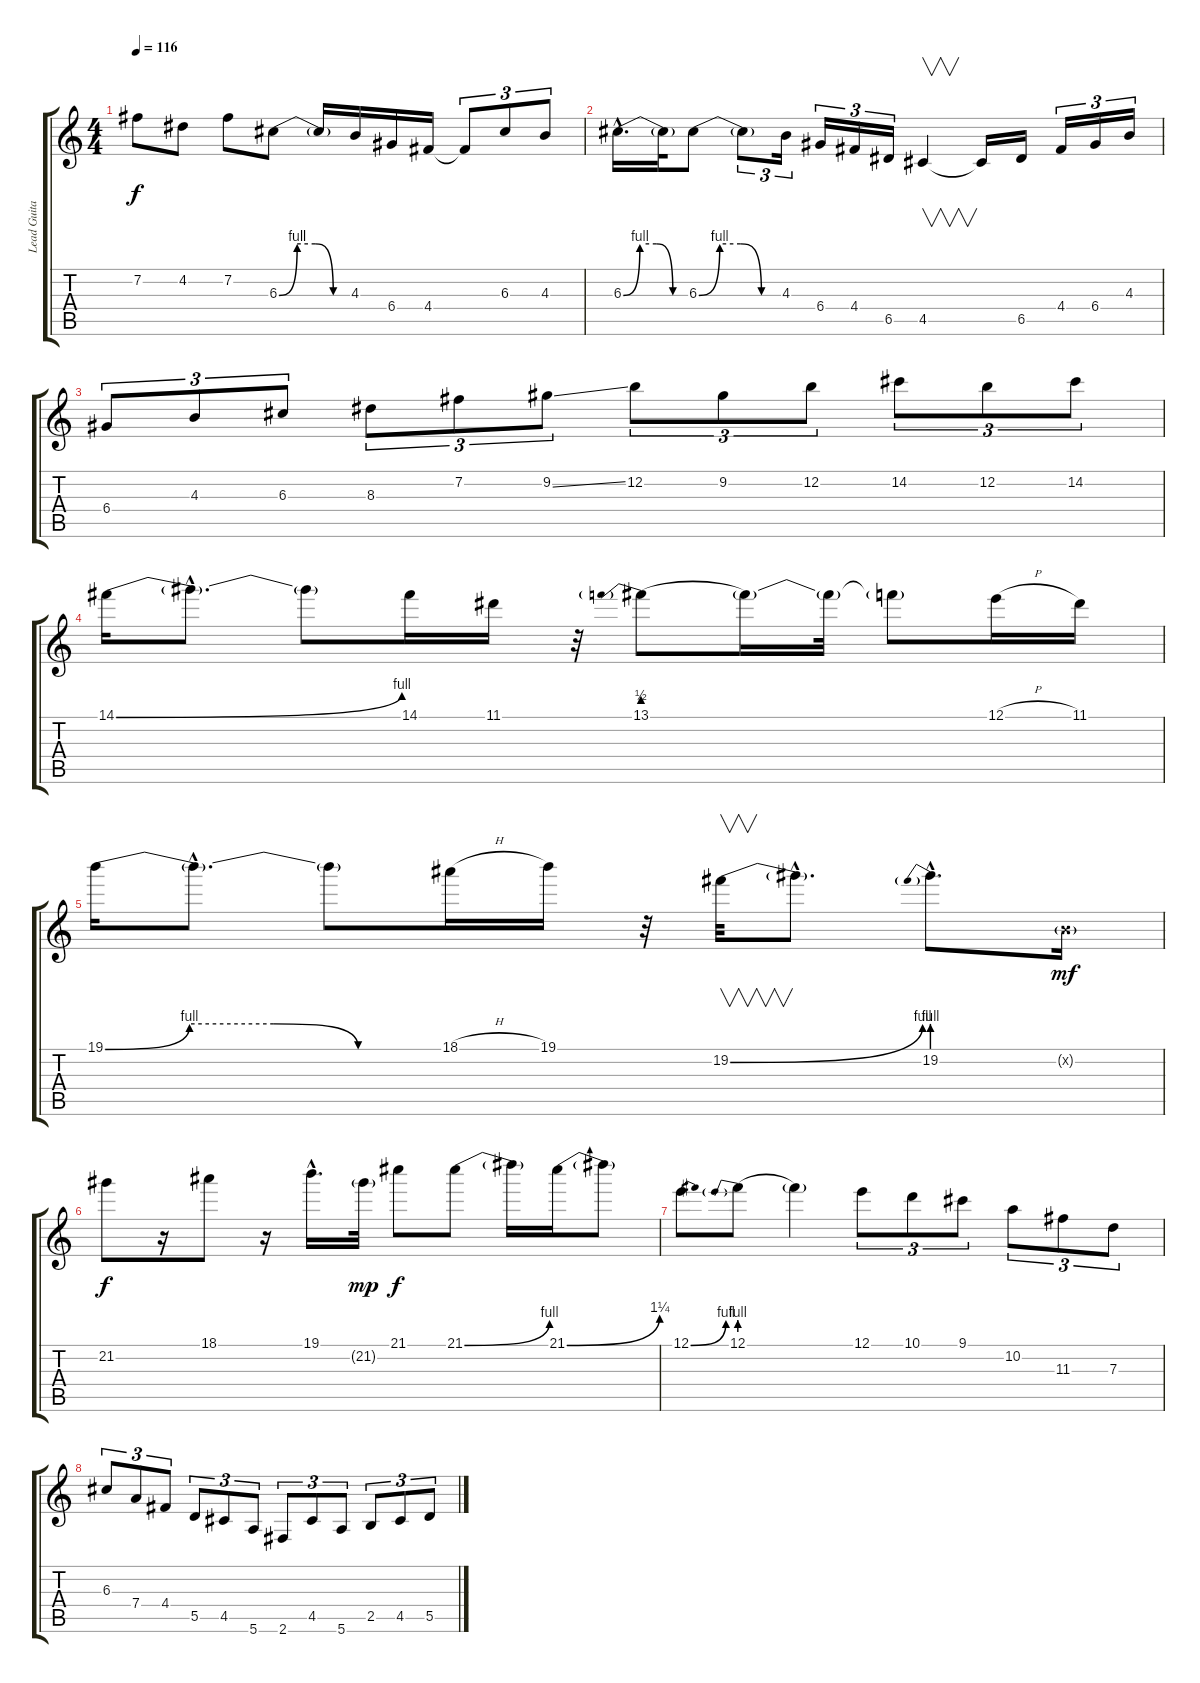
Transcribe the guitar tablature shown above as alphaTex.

\track ("Lead Guitar ( Jason Becker )" "Lead Guita") {instrument overdrivenguitar}
\staff {score tabs}
\tuning (E4 B3 G3 D3 A2 E2) {hide}
\ts (4 4)
\tempo 116
\clef g2
\ks c
7.2.8{dy f} 4.2.8 7.2.8 6.3{be (custom 0 0 15 4 30 4 45 0 60 0)}.8 6.3{t}.16 4.3.16 6.4.16 4.4.16 4.4{t}.8{tu (3 2)} 6.3.8{tu (3 2)} 4.3.8{tu (3 2)} |
6.3{be (custom 0 0 15 4 30 4 45 0 60 0) hac}.16{d} 6.3{t}.32 6.3{be (custom 0 0 15 4 30 4 45 0 60 0)}.8 6.3{t}.8{tu (3 2)} 4.3.16{tu (3 2)} 6.4.16{tu (3 2)} 4.4.16{tu (3 2)} 6.5.16{tu (3 2)} 4.5.4{v} 4.5{t}.16 6.5.16 4.4.16{tu (3 2)} 6.4.16{tu (3 2)} 4.3.16{tu (3 2)} |
6.4.8{tu (3 2)} 4.3.8{tu (3 2)} 6.3.8{tu (3 2)} 8.3.8{tu (3 2)} 7.2.8{tu (3 2)} 9.2{ss}.8{tu (3 2)} 12.2.8{tu (3 2)} 9.2.8{tu (3 2)} 12.2.8{tu (3 2)} 14.2.8{tu (3 2)} 12.2.8{tu (3 2)} 14.2.8{tu (3 2)} |
14.1{be (bend 0 0 60 4)}.16 14.1{hac t}.8{d} 14.1{t}.8 14.1.16 11.1.16 r.32 13.1{be (prebend 0 2 60 2)}.8 13.1{t}.16 13.1{t}.32 13.1{t}.8 12.1{h}.16 11.1.16 |
19.1{be (custom 0 0 15 4 30 4 45 0 60 0)}.16 19.1{hac t}.8{d} 19.1{t}.8 18.1{h}.16 19.1.16 r.32 19.2{be (bend 0 0 60 4)}.32{v} 19.2{hac t}.8{d} 19.2{be (prebend 0 4 60 4) hac}.8{d} 0.2{g x}.16{dy mf} |
21.2.8{dy f} r.16 18.1.8 r.16 19.1{hac}.16{d} 21.2{g}.32{dy mp} 21.1.8{dy f} 21.1{be (bend 0 0 60 4)}.8 21.1{t}.16 21.1{be (bend 0 0 60 5)}.16 21.1{t}.8 |
12.1{be (bend 0 0 60 4)}.8 12.1{be (prebend 0 4 60 4)}.8 12.1{t}.4 12.1.8{tu (3 2)} 10.1.8{tu (3 2)} 9.1.8{tu (3 2)} 10.2.8{tu (3 2)} 11.3.8{tu (3 2)} 7.3.8{tu (3 2)} |
6.3.8{tu (3 2)} 7.4.8{tu (3 2)} 4.4.8{tu (3 2)} 5.5.8{tu (3 2)} 4.5.8{tu (3 2)} 5.6.8{tu (3 2)} 2.6.8{tu (3 2)} 4.5.8{tu (3 2)} 5.6.8{tu (3 2)} 2.5.8{tu (3 2)} 4.5.8{tu (3 2)} 5.5.8{tu (3 2)}
